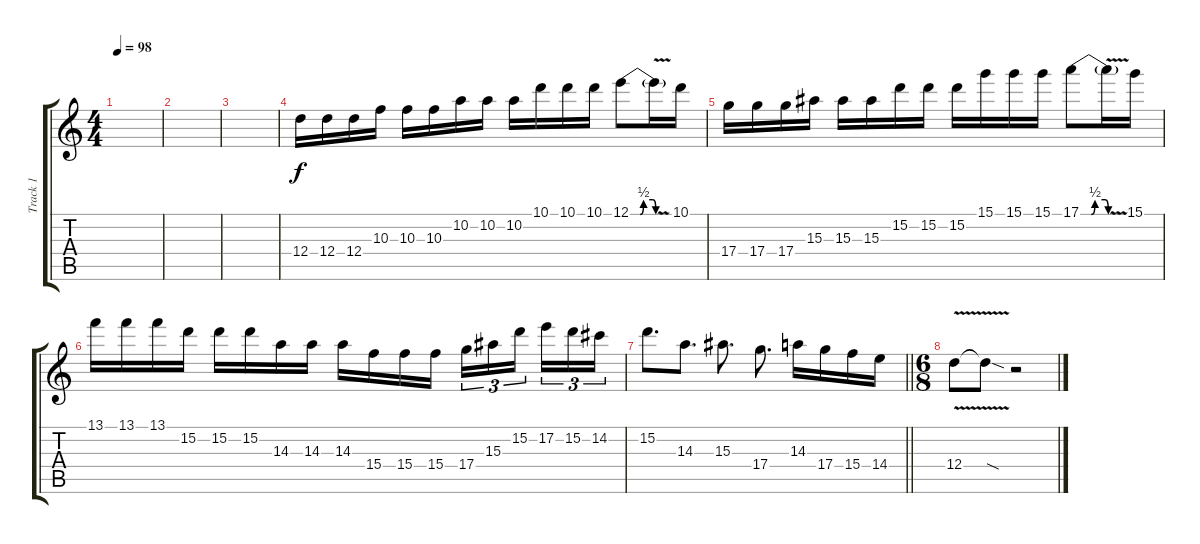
\track ("Track 1" "Track 1") {instrument distortionguitar}
\staff {score tabs}
\tuning (E4 B3 G3 D3 A2 D2) {hide}
\ts (4 4)
\tempo 98
\clef g2
\ks c
|
|
|
12.4.16 12.4.16 12.4.16 10.3.16 10.3.16 10.3.16 10.2.16 10.2.16 10.2.16 10.1.16 10.1.16 10.1.16 12.1{be (custom 0 0 23 0 31 2 53 2 60 0)}.8 12.1{v t}.16 10.1.16 |
17.4.16 17.4.16 17.4.16 15.3.16 15.3.16 15.3.16 15.2.16 15.2.16 15.2.16 15.1.16 15.1.16 15.1.16 17.1{be (custom 0 0 23 0 31 2 53 2 60 0)}.8 17.1{v t}.16 15.1.16 |
13.1.16 13.1.16 13.1.16 15.2.16 15.2.16 15.2.16 14.3.16 14.3.16 14.3.16 15.4.16 15.4.16 15.4.16 17.4.16{tu (3 2)} 15.3.16{tu (3 2)} 15.2.16{tu (3 2) beam splitsecondary} 17.2.16{tu (3 2)} 15.2.16{tu (3 2)} 14.2.16{tu (3 2)} |
\barLineRight lightlight
15.2.8{d} 14.3.8{d} 15.3.8{d} 17.4.8{d} 14.3.16 17.4.16 15.4.16 14.4.16 |
\ts (6 8)
12.4{v}.8 12.4{sod t}.8 r.2
